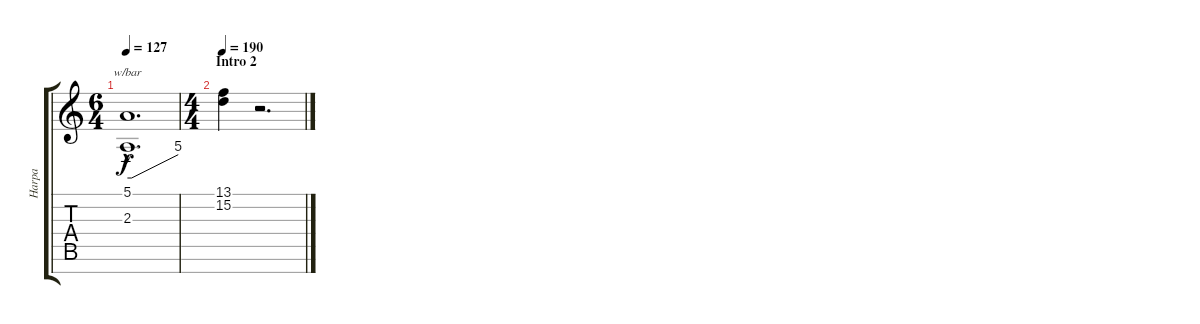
\track ("Harpa" "Harpa") {instrument orchestralharp}
\staff {score tabs}
\tuning (E4 B3 G3 D3 A2 E2 B1) {hide}
\ts (6 4)
\tempo 127
\clef g2
\ks c
(5.1{hac} 2.3{hac}).1{d tbe (custom default 0 0 5 0 60 20) dy f volume 13 instrument choiraahs} |
\ts (4 4)
\section ("" "Intro 2")
\tempo 190
(13.1 15.2).4{volume 16 instrument orchestrahit} r.2{d}
